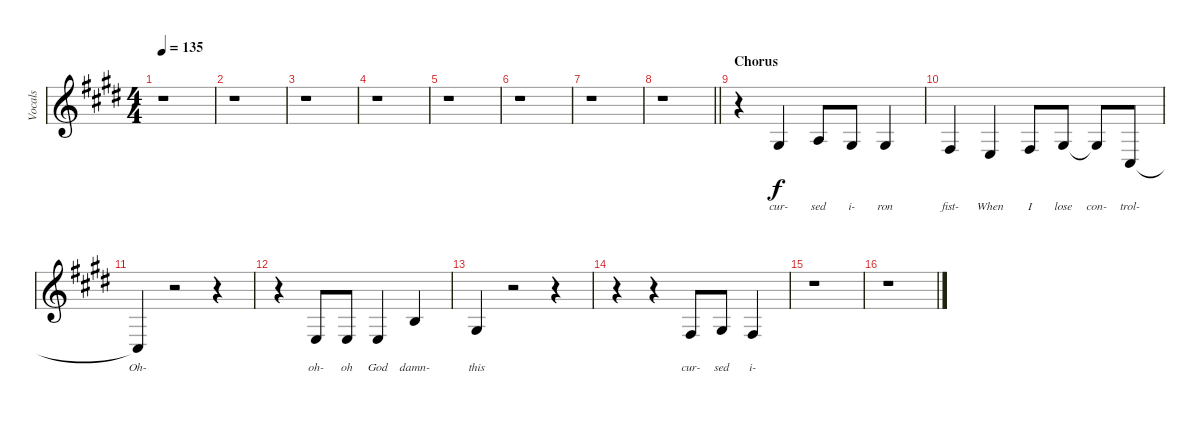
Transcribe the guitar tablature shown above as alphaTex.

\track ("Vocals" "Vocals") {instrument oboe}
\staff {score}
\tuning (E4 B3 G3 D3 A2 E2) {hide}
\ts (4 4)
\tempo 135
\clef g2
\ks c#minor
r.1{dy f} |
r.1 |
r.1 |
r.1 |
r.1 |
r.1 |
r.1 |
\barLineRight lightlight
r.1 |
\section ("" "Chorus")
r.4 1.3.4{lyrics (0 "cur-") lyrics (1 "") lyrics (2 "") lyrics (3 "") lyrics (4 "")} 2.3.8{lyrics (0 "sed") lyrics (1 "") lyrics (2 "") lyrics (3 "") lyrics (4 "")} 1.3.8{lyrics (0 "i-") lyrics (1 "") lyrics (2 "") lyrics (3 "") lyrics (4 "")} 1.3.4{lyrics (0 "ron") lyrics (1 "") lyrics (2 "") lyrics (3 "") lyrics (4 "")} |
4.4.4{lyrics (0 "fist-") lyrics (1 "") lyrics (2 "") lyrics (3 "") lyrics (4 "")} 2.4.4{lyrics (0 "When") lyrics (1 "") lyrics (2 "") lyrics (3 "") lyrics (4 "")} 4.4.8{lyrics (0 "I") lyrics (1 "") lyrics (2 "") lyrics (3 "") lyrics (4 "")} 1.3.8{lyrics (0 "lose") lyrics (1 "") lyrics (2 "") lyrics (3 "") lyrics (4 "")} 1.3{t}.8{lyrics (0 "con-") lyrics (1 "") lyrics (2 "") lyrics (3 "") lyrics (4 "")} 4.5.8{lyrics (0 "trol-") lyrics (1 "") lyrics (2 "") lyrics (3 "") lyrics (4 "")} |
4.5{t}.4{lyrics (0 "Oh-") lyrics (1 "") lyrics (2 "") lyrics (3 "") lyrics (4 "")} r.2 r.4 |
r.4 2.4.8{lyrics (0 "oh-") lyrics (1 "") lyrics (2 "") lyrics (3 "") lyrics (4 "")} 2.4.8{lyrics (0 "oh") lyrics (1 "") lyrics (2 "") lyrics (3 "") lyrics (4 "")} 2.4.4{lyrics (0 "God") lyrics (1 "") lyrics (2 "") lyrics (3 "") lyrics (4 "")} 4.3.4{lyrics (0 "damn-") lyrics (1 "") lyrics (2 "") lyrics (3 "") lyrics (4 "")} |
1.3.4{lyrics (0 "this") lyrics (1 "") lyrics (2 "") lyrics (3 "") lyrics (4 "")} r.2 r.4 |
r.4 r.4 4.4.8{lyrics (0 "cur-") lyrics (1 "") lyrics (2 "") lyrics (3 "") lyrics (4 "")} 6.4.8{lyrics (0 "sed") lyrics (1 "") lyrics (2 "") lyrics (3 "") lyrics (4 "")} 4.4.4{lyrics (0 "i-") lyrics (1 "") lyrics (2 "") lyrics (3 "") lyrics (4 "")} |
r.1 |
r.1
